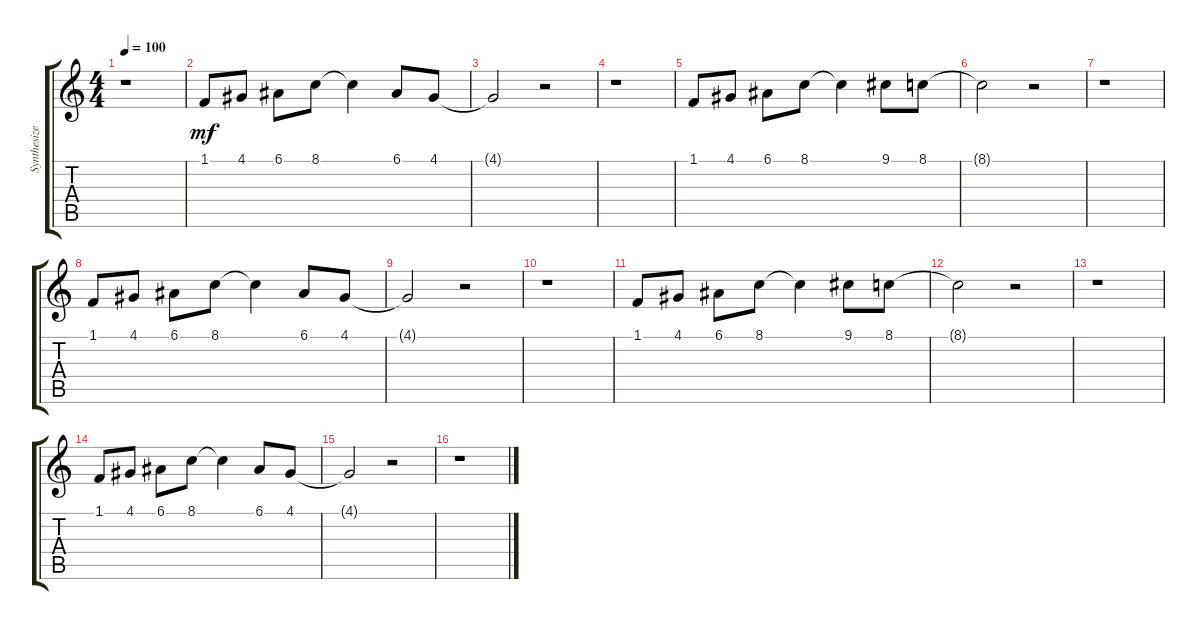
\track ("Synthesizer" "Synthesize") {instrument fx1rain}
\staff {score tabs}
\tuning (E4 B3 G3 D3 A2 E2) {hide}
\ts (4 4)
\tempo 100
\clef g2
\ks aminor
r.1{dy mf} |
1.1.8 4.1.8 6.1.8 8.1.8 8.1{t}.4 6.1.8 4.1.8 |
4.1{t}.2 r.2 |
r.1 |
1.1.8 4.1.8 6.1.8 8.1.8 8.1{t}.4 9.1.8 8.1.8 |
8.1{t}.2 r.2 |
r.1 |
1.1.8 4.1.8 6.1.8 8.1.8 8.1{t}.4 6.1.8 4.1.8 |
4.1{t}.2 r.2 |
r.1 |
1.1.8 4.1.8 6.1.8 8.1.8 8.1{t}.4 9.1.8 8.1.8 |
8.1{t}.2 r.2 |
r.1 |
1.1.8 4.1.8 6.1.8 8.1.8 8.1{t}.4 6.1.8 4.1.8 |
4.1{t}.2 r.2 |
r.1
